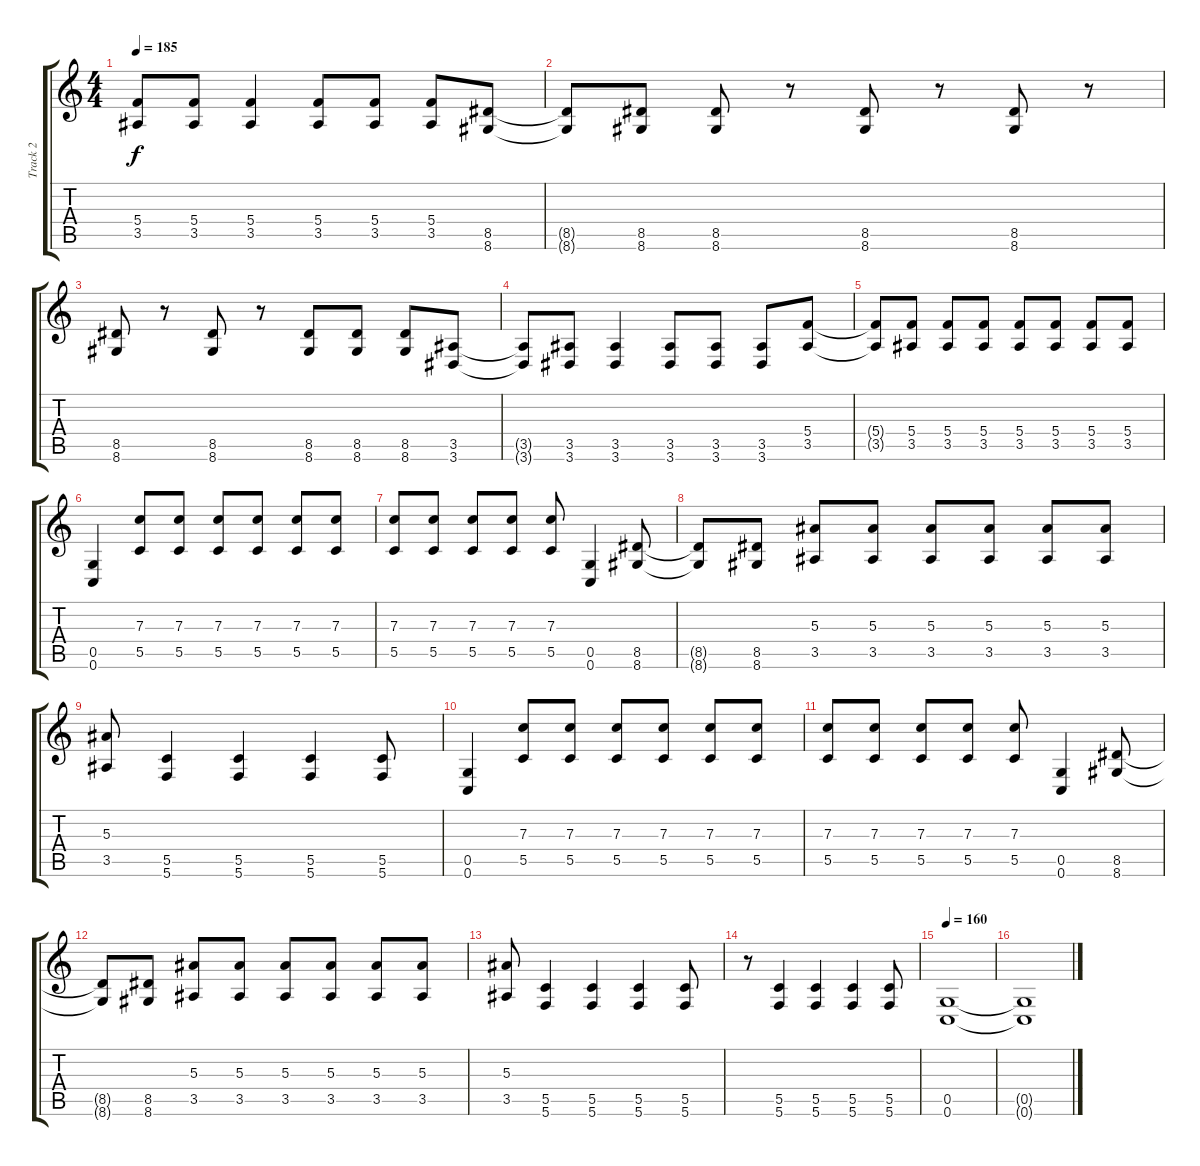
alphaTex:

\track ("Track 2" "Track 2") {instrument distortionguitar}
\staff {score tabs}
\tuning (D4 A3 F3 C3 G2 C2) {hide}
\ts (4 4)
\tempo 185
\clef g2
\ks c
(5.4{t} 3.5{t}).8{dy f} (5.4 3.5).8 (5.4 3.5).4 (5.4 3.5).8 (5.4 3.5).8 (5.4 3.5).8 (8.5 8.6).8 |
(8.5{t} 8.6{t}).8 (8.5 8.6).8 (8.5 8.6).8 r.8 (8.5 8.6).8 r.8 (8.5 8.6).8 r.8 |
(8.5 8.6).8 r.8 (8.5 8.6).8 r.8 (8.5 8.6).8 (8.5 8.6).8 (8.5 8.6).8 (3.5 3.6).8 |
(3.5{t} 3.6{t}).8 (3.5 3.6).8 (3.5 3.6).4 (3.5 3.6).8 (3.5 3.6).8 (3.5 3.6).8 (5.4 3.5).8 |
(5.4{t} 3.5{t}).8 (5.4 3.5).8 (5.4 3.5).8 (5.4 3.5).8 (5.4 3.5).8 (5.4 3.5).8 (5.4 3.5).8 (5.4 3.5).8 |
(0.5 0.6).4 (7.3 5.5).8 (7.3 5.5).8 (7.3 5.5).8 (7.3 5.5).8 (7.3 5.5).8 (7.3 5.5).8 |
(7.3 5.5).8 (7.3 5.5).8 (7.3 5.5).8 (7.3 5.5).8 (7.3 5.5).8 (0.5 0.6).4 (8.5 8.6).8 |
(8.5{t} 8.6{t}).8 (8.5 8.6).8 (5.3 3.5).8 (5.3 3.5).8 (5.3 3.5).8 (5.3 3.5).8 (5.3 3.5).8 (5.3 3.5).8 |
(5.3 3.5).8 (5.5 5.6).4 (5.5 5.6).4 (5.5 5.6).4 (5.5 5.6).8 |
(0.5 0.6).4 (7.3 5.5).8 (7.3 5.5).8 (7.3 5.5).8 (7.3 5.5).8 (7.3 5.5).8 (7.3 5.5).8 |
(7.3 5.5).8 (7.3 5.5).8 (7.3 5.5).8 (7.3 5.5).8 (7.3 5.5).8 (0.5 0.6).4 (8.5 8.6).8 |
(8.5{t} 8.6{t}).8 (8.5 8.6).8 (5.3 3.5).8 (5.3 3.5).8 (5.3 3.5).8 (5.3 3.5).8 (5.3 3.5).8 (5.3 3.5).8 |
(5.3 3.5).8 (5.5 5.6).4 (5.5 5.6).4 (5.5 5.6).4 (5.5 5.6).8 |
r.8 (5.5 5.6).4 (5.5 5.6).4 (5.5 5.6).4 (5.5 5.6).8 |
\tempo 160
(0.5 0.6).1 |
(0.5{t} 0.6{t}).1
